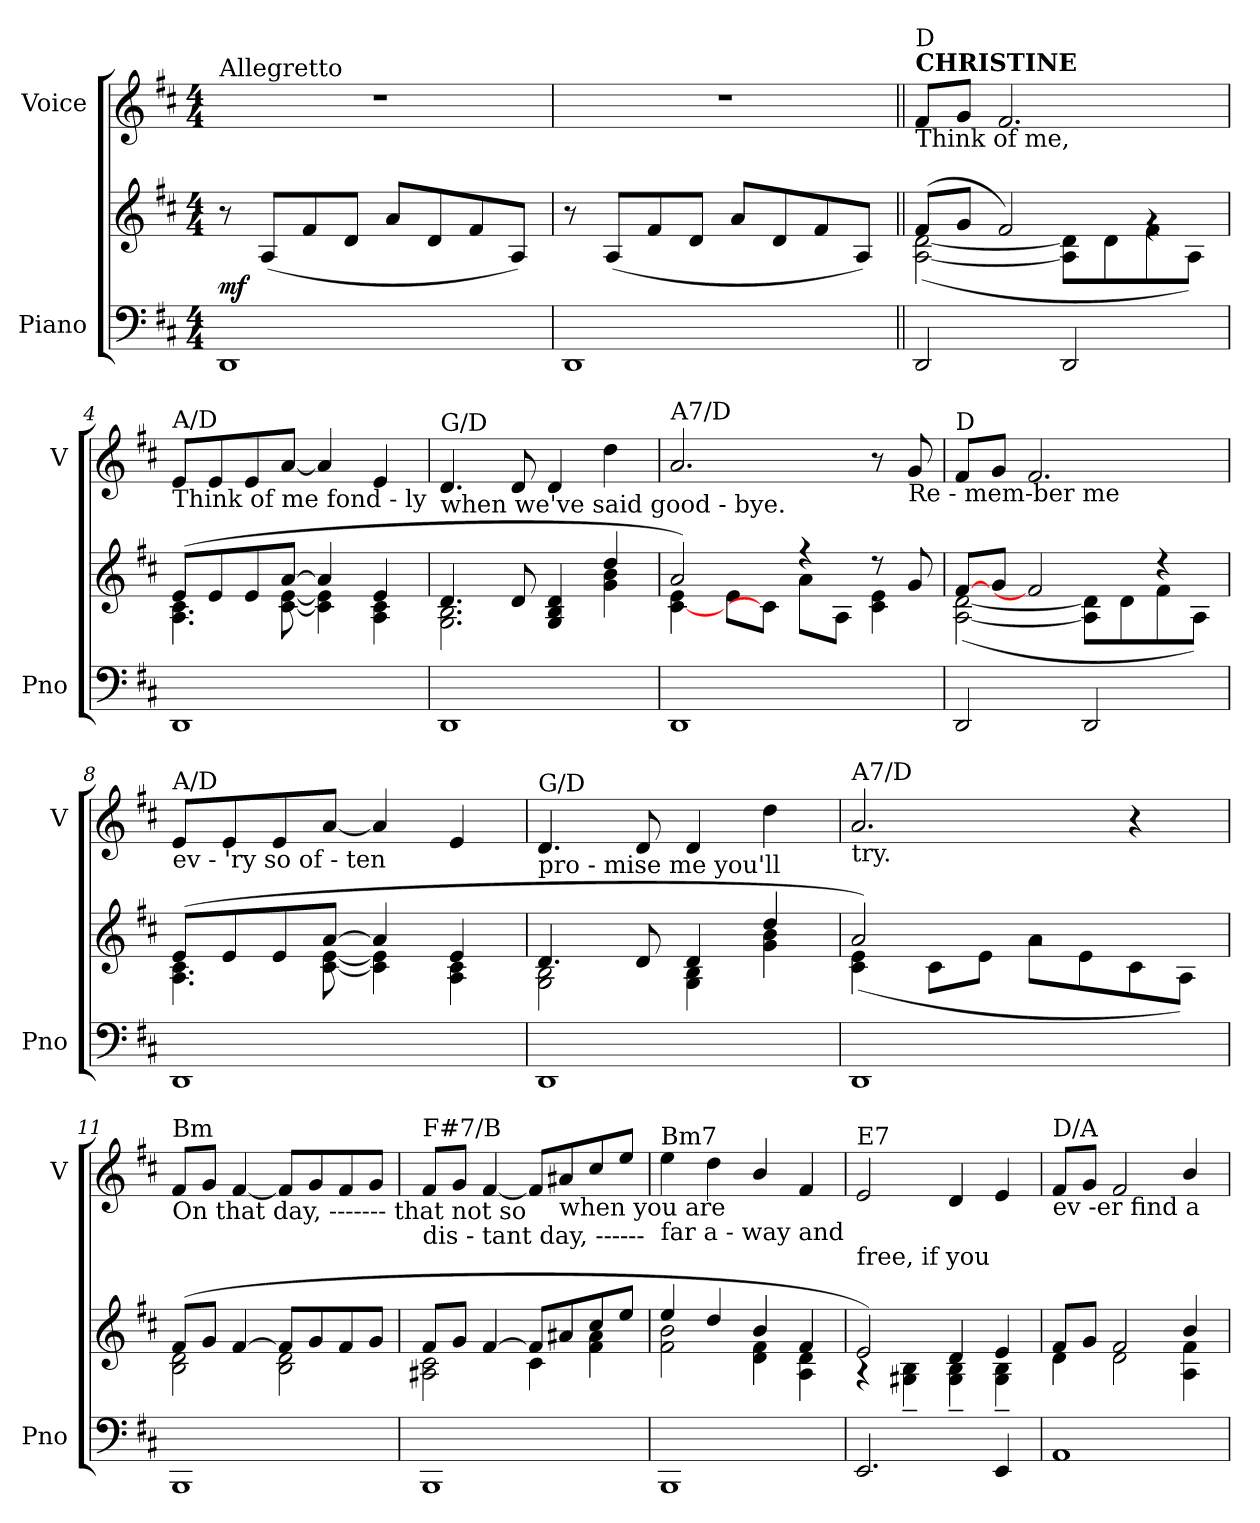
**kern	**kern	**dynam	**kern
*part2	*part2	*part2	*part1
*staff3	*staff2	*staff2/3	*staff1
*I"Piano	*	*	*I"Voice
*I'Pno	*	*	*I'V
*clefF4	*clefG2	*	*clefG2
*k[f#c#]	*k[f#c#]	*	*k[f#c#]
*M4/4	*M4/4	*	*M4/4
=1	=1	=1	=1
!	!	!	!LO:TX:a:t=Allegretto
!	!	!LO:DY:a=2	!
1DD	8r	mf	1r
.	(>8A/L	.	.
.	8f#/	.	.
.	8d/J	.	.
.	8a/L	.	.
.	8d/	.	.
.	8f#/	.	.
.	8A/J)	.	.
=2	=2	=2	=2
1DD	8r	.	1r
.	(>8A/L	.	.
.	8f#/	.	.
.	8d/J	.	.
.	8a/L	.	.
.	8d/	.	.
.	8f#/	.	.
.	8A/J)	.	.
=3||	=3||	=3||	=3||
*	*^	*	*
!	!	!	!	!LO:TX:b:t=Think of me,
!	!	!	!	!LO:TX:a:B:t=CHRISTINE
!	!	!	!	!LO:TX:a:t=D
2DD/	(>8f#/L	(<[2A\ [2d\	.	8f#/L
.	8g/J	.	.	8g/J
.	2f#/)	.	.	2.f#/
2DD/	.	8A\] 8d\]L	.	.
.	.	8d\	.	.
.	4rg	8f#\	.	.
.	.	8A\J)	.	.
!!LO:LB:g=z
=4	=4	=4	=4	=4
!	!	!	!	!LO:TX:b:t=Think of  me  fond -      ly
!	!	!	!	!LO:TX:a:t=A/D
1DD	(>8e/L	4.A\ 4.c#\	.	8e/L
.	8e/	.	.	8e/
.	8e/	.	.	8e/
.	[8a/J	[8c#\ [8e\	.	[8a/J
.	4a/]	4c#\] 4e\]	.	4a/]
.	4e/	4A\ 4c#\	.	4e/
=5	=5	=5	=5	=5
!	!	!	!	!LO:TX:b:t=when we've said good -   bye.
!	!	!	!	!LO:TX:a:t=G/D
1DD	4.d/	2.G\ 2.B\	.	4.d/
.	8d/	.	.	8d/
.	4G/ 4B/ 4d/	.	.	4d/
.	4dd/	4g\ 4b\	.	4dd\
=6	=6	=6	=6	=6
!	!	!	!	!LO:TX:a:t=A7/D
1DD	2a/)	[4c#\ 4e\	.	2.a/
.	.	8e\L	.	.
.	.	8c#\J]	.	.
.	4r	8a\L	.	.
.	.	8A\J	.	.
.	8r	4c#\ 4e\	.	8r
!	!	!	!	!LO:TX:b:t=Re -  mem-ber me
.	8g/	.	.	8g/
=7	=7	=7	=7	=7
!	!	!	!	!LO:TX:a:t=D
2DD/	[8f#/L	(<[2A\ [2d\	.	8f#/L
.	8g/J	.	.	8g/J
.	2f#/]	.	.	2.f#/
2DD/	.	8A\] 8d\]L	.	.
.	.	8d\	.	.
.	4r	8f#\	.	.
.	.	8A\J)	.	.
!!LO:LB:g=z
=8	=8	=8	=8	=8
!	!	!	!	!LO:TX:b:t=ev - 'ry     so    of     -            ten
!	!	!	!	!LO:TX:a:t=A/D
1DD	(>8e/L	4.A\ 4.c#\	.	8e/L
.	8e/	.	.	8e/
.	8e/	.	.	8e/
.	[8a/J	[8c#\ [8e\	.	[8a/J
.	4a/]	4c#\] 4e\]	.	4a/]
.	4e/	4A\ 4c#\	.	4e/
=9	=9	=9	=9	=9
!	!	!	!	!LO:TX:b:t=pro  -       mise  me     you'll
!	!	!	!	!LO:TX:a:t=G/D
1DD	4.d/	2G\ 2B\	.	4.d/
.	8d/	.	.	8d/
.	4d/	4G\ 4B\	.	4d/
.	4dd/	4g\ 4b\	.	4dd\
=10	=10	=10	=10	=10
!	!	!	!	!LO:TX:b:t=try.
!	!	!	!	!LO:TX:a:t=A7/D
1DD	2a/)	(<4c#\ 4e\	.	2.a/
.	.	8c#\L	.	.
.	.	8e\J	.	.
.	2rg	8a\L	.	.
.	.	8e\	.	.
.	.	8c#\	.	4r
.	.	8A\J)	.	.
!!LO:PB:g=z
=11	=11	=11	=11	=11
!	!	!	!	!LO:TX:b:t=On that   day, -------     that not  so
!	!	!	!	!LO:TX:a:t=Bm
1BBB	(>8f#/L	2B\ 2d\	.	8f#/L
.	8g/J	.	.	8g/J
.	[4f#/	.	.	[4f#/
.	8f#/L]	2B\ 2d\	.	8f#/L]
.	8g/	.	.	8g/
.	8f#/	.	.	8f#/
.	8g/J	.	.	8g/J
=12	=12	=12	=12	=12
!	!	!	!	!LO:TX:b:t=dis - tant day, ------
!	!	!	!	!LO:TX:a:t=F#7/B
1BBB	8f#/L	2A#X\ 2c#\	.	8f#/L
.	8g/J	.	.	8g/J
.	[4f#/	.	.	[4f#/
.	8f#/L]	4c#\	.	8f#/L]
!	!	!	!	!LO:TX:b:t=when you are
.	8a#X/	.	.	8a#X/
.	8cc#/	4f#\ 4a#\	.	8cc#/
.	8ee/J	.	.	8ee/J
=13	=13	=13	=13	=13
!	!	!	!	!LO:TX:b:t=far         a  -        way     and
!	!	!	!	!LO:TX:a:t=Bm7
1BBB	4ee/	2f#\ 2b\	.	4ee\
.	4dd/	.	.	4dd\
.	4b/	4d\ 4f#\	.	4b/
.	4f#/	4A\ 4d\	.	4f#/
!!LO:LB:g=z
=14	=14	=14	=14	=14
!	!	!	!	!LO:TX:b:t=free,           if     you
!	!	!	!	!LO:TX:a:t=E7
2.EE/	2e/)	4rA	.	2e/
.	.	4G#X\~ 4B\~	.	.
.	4d/	4G#\~ 4B\~	.	4d/
4EE/	4e/	4G#\~ 4B\~	.	4e/
=15	=15	=15	=15	=15
!	!	!	!	!LO:TX:b:t=ev -er find      a
!	!	!	!	!LO:TX:a:t=D/A
1AA	8f#/L	4d\	.	8f#/L
.	8g/J	.	.	8g/J
.	2f#/	2d\	.	2f#/
.	4b/	4A\ 4f#\	.	4b/
*	*v	*v	*	*
=	=	=	=
*-	*-	*-	*-
